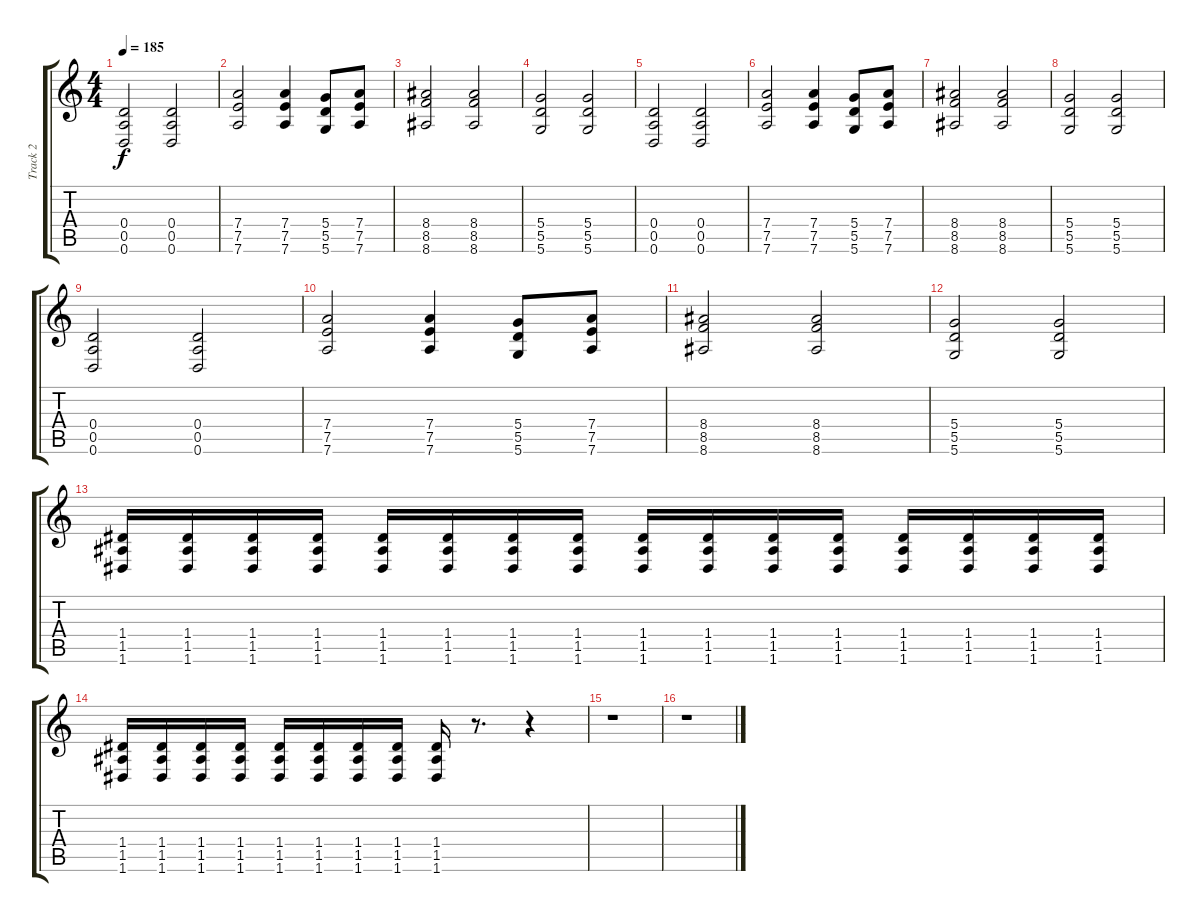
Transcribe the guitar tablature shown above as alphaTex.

\track ("Track 2" "Track 2") {instrument overdrivenguitar}
\staff {score tabs}
\tuning (E4 B3 G3 D3 A2 D2) {hide}
\ts (4 4)
\tempo 185
\clef g2
\ks c
(0.4 0.5 0.6).2{dy f} (0.4 0.5 0.6).2 |
(7.4 7.5 7.6).2 (7.4 7.5 7.6).4 (5.4 5.5 5.6).8 (7.4 7.5 7.6).8 |
(8.4 8.5 8.6).2 (8.4 8.5 8.6).2 |
(5.4 5.5 5.6).2 (5.4 5.5 5.6).2 |
(0.4 0.5 0.6).2 (0.4 0.5 0.6).2 |
(7.4 7.5 7.6).2 (7.4 7.5 7.6).4 (5.4 5.5 5.6).8 (7.4 7.5 7.6).8 |
(8.4 8.5 8.6).2 (8.4 8.5 8.6).2 |
(5.4 5.5 5.6).2 (5.4 5.5 5.6).2 |
(0.4 0.5 0.6).2 (0.4 0.5 0.6).2 |
(7.4 7.5 7.6).2 (7.4 7.5 7.6).4 (5.4 5.5 5.6).8 (7.4 7.5 7.6).8 |
(8.4 8.5 8.6).2 (8.4 8.5 8.6).2 |
(5.4 5.5 5.6).2 (5.4 5.5 5.6).2 |
(1.4 1.5 1.6).16 (1.4 1.5 1.6).16 (1.4 1.5 1.6).16 (1.4 1.5 1.6).16 (1.4 1.5 1.6).16 (1.4 1.5 1.6).16 (1.4 1.5 1.6).16 (1.4 1.5 1.6).16 (1.4 1.5 1.6).16 (1.4 1.5 1.6).16 (1.4 1.5 1.6).16 (1.4 1.5 1.6).16 (1.4 1.5 1.6).16 (1.4 1.5 1.6).16 (1.4 1.5 1.6).16 (1.4 1.5 1.6).16 |
(1.4 1.5 1.6).16 (1.4 1.5 1.6).16 (1.4 1.5 1.6).16 (1.4 1.5 1.6).16 (1.4 1.5 1.6).16 (1.4 1.5 1.6).16 (1.4 1.5 1.6).16 (1.4 1.5 1.6).16 (1.4 1.5 1.6).16 r.8{d} r.4 |
r.1 |
r.1
